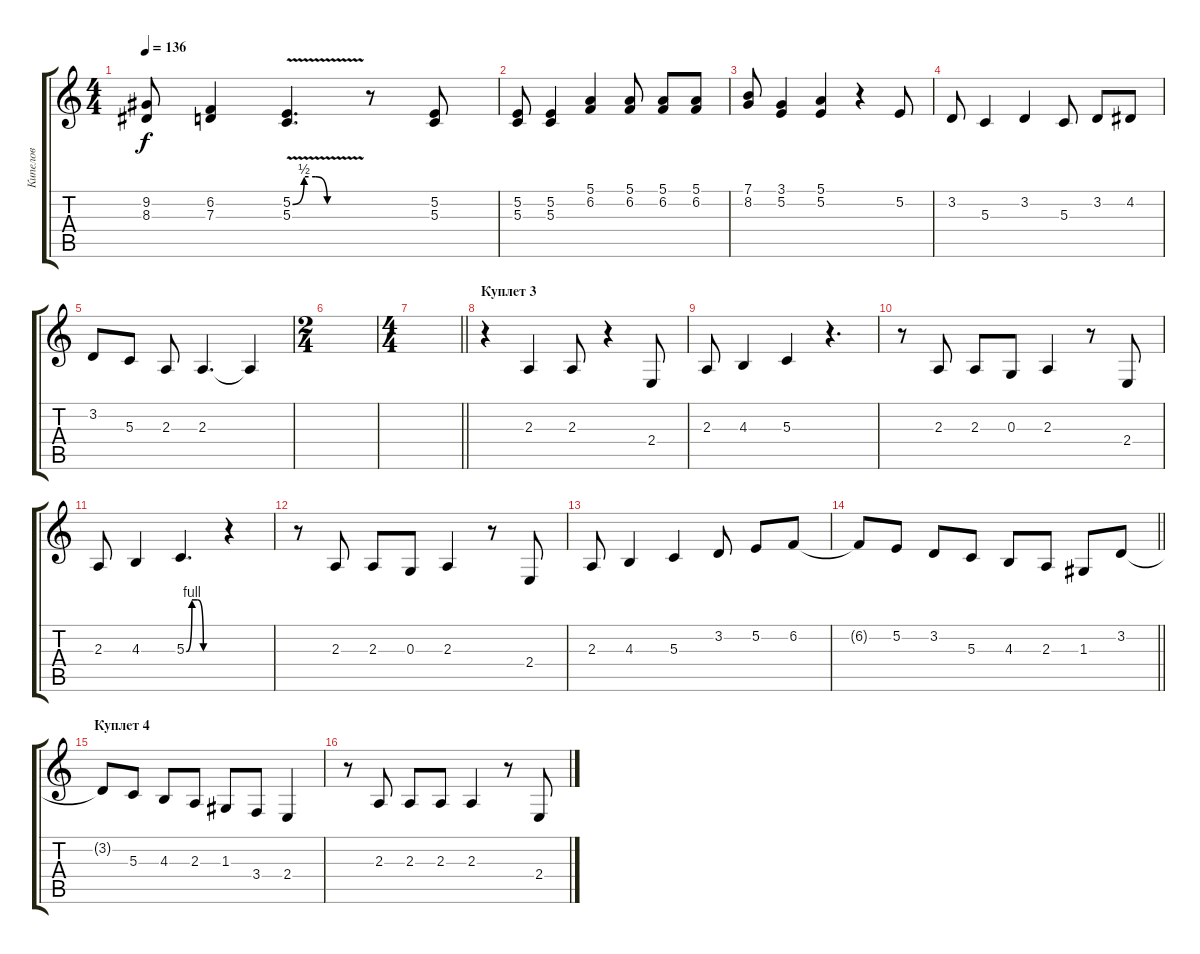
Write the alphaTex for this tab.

\track ("Кипелов" "Кипелов") {instrument sopranosax}
\staff {score tabs}
\tuning (E4 B3 G3 D3 A2 E2) {hide}
\ts (4 4)
\tempo 136
\clef g2
\ks c
(9.2 8.3).8{dy f} (6.2 7.3).4 (5.2{be (custom 0 0 10 2 20 2 30 0 60 0) v} 5.3).4{d} r.8 (5.2 5.3).8 |
(5.2 5.3).8 (5.2 5.3).4 (5.1 6.2).4 (5.1 6.2).8 (5.1 6.2).8 (5.1 6.2).8 |
(7.1 8.2).8 (3.1 5.2).4 (5.1 5.2).4 r.4 5.2.8 |
3.2.8 5.3.4 3.2.4 5.3.8 3.2.8 4.2.8 |
3.2.8 5.3.8 2.3.8 2.3.4{d} 2.3{t}.4 |
\ts (2 4)
|
\ts (4 4)
\barLineRight lightlight
|
\section ("" "Куплет 3")
r.4 2.3.4 2.3.8 r.4 2.4.8 |
2.3.8 4.3.4 5.3.4 r.4{d} |
r.8 2.3.8 2.3.8 0.3.8 2.3.4 r.8 2.4.8 |
2.3.8 4.3.4 5.3{be (custom 0 0 10 4 20 4 30 0 60 0)}.4{d} r.4 |
r.8 2.3.8 2.3.8 0.3.8 2.3.4 r.8 2.4.8 |
2.3.8 4.3.4 5.3.4 3.2.8 5.2.8 6.2.8 |
\barLineRight lightlight
6.2{t}.8 5.2.8 3.2.8 5.3.8 4.3.8 2.3.8 1.3.8 3.2.8 |
\section ("" "Куплет 4")
3.2{t}.8 5.3.8 4.3.8 2.3.8 1.3.8 3.4.8 2.4.4 |
r.8 2.3.8 2.3.8 2.3.8 2.3.4 r.8 2.4.8
